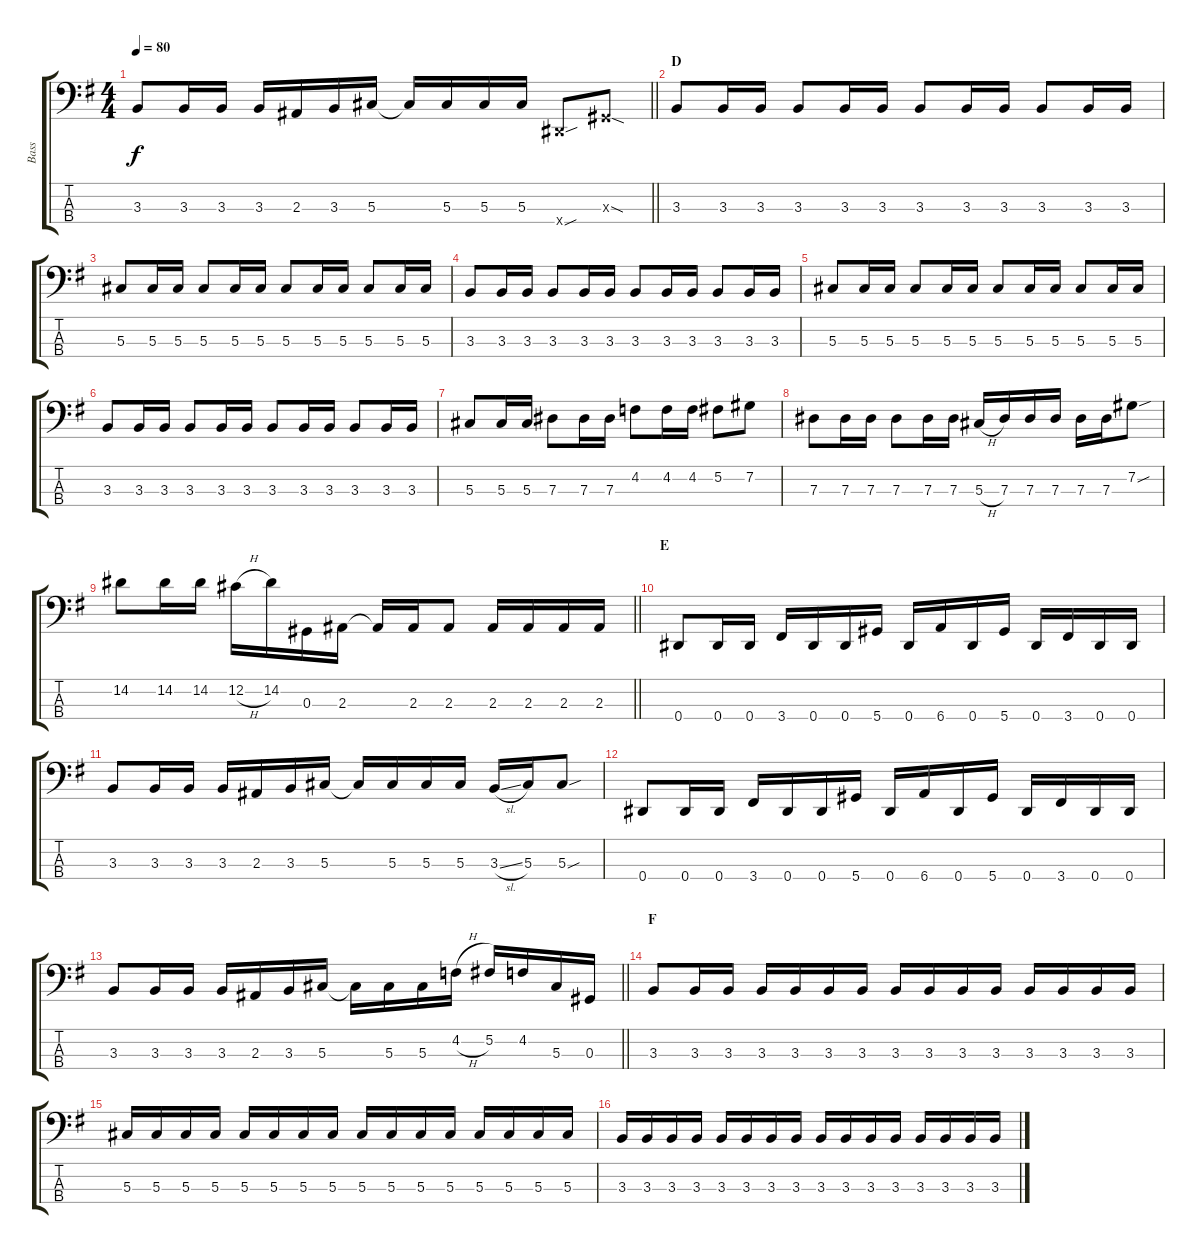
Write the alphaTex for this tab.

\track ("Bass" "Bass") {instrument electricbasspick}
\staff {score tabs}
\tuning (Gb2 Db2 Ab1 Eb1) {hide}
\ts (4 4)
\tempo 80
\clef f4
\barLineRight lightlight
\ks g
3.3.8{dy f} 3.3.16 3.3.16 3.3.16 2.3.16 3.3.16 5.3.16 5.3{t}.16 5.3.16 5.3.16 5.3.16 0.4{sou x}.8 0.3{sod x}.8 |
\section ("" "D")
3.3.8 3.3.16 3.3.16 3.3.8 3.3.16 3.3.16 3.3.8 3.3.16 3.3.16 3.3.8 3.3.16 3.3.16 |
5.3.8 5.3.16 5.3.16 5.3.8 5.3.16 5.3.16 5.3.8 5.3.16 5.3.16 5.3.8 5.3.16 5.3.16 |
3.3.8 3.3.16 3.3.16 3.3.8 3.3.16 3.3.16 3.3.8 3.3.16 3.3.16 3.3.8 3.3.16 3.3.16 |
5.3.8 5.3.16 5.3.16 5.3.8 5.3.16 5.3.16 5.3.8 5.3.16 5.3.16 5.3.8 5.3.16 5.3.16 |
3.3.8 3.3.16 3.3.16 3.3.8 3.3.16 3.3.16 3.3.8 3.3.16 3.3.16 3.3.8 3.3.16 3.3.16 |
5.3.8 5.3.16 5.3.16 7.3.8 7.3.16 7.3.16 4.2.8 4.2.16 4.2.16 5.2.8 7.2.8 |
7.3.8 7.3.16 7.3.16 7.3.8 7.3.16 7.3.16 5.3{h}.16 7.3.16 7.3.16 7.3.16 7.3.16 7.3.16 7.2{sou}.8 |
\barLineRight lightlight
14.2.8 14.2.16 14.2.16 12.2{h}.16 14.2.16 0.3.16 2.3.16 2.3{t}.16 2.3.16 2.3.8 2.3.16 2.3.16 2.3.16 2.3.16 |
\section ("" "E")
0.4.8 0.4.16 0.4.16 3.4.16 0.4.16 0.4.16 5.4.16 0.4.16 6.4.16 0.4.16 5.4.16 0.4.16 3.4.16 0.4.16 0.4.16 |
3.3.8 3.3.16 3.3.16 3.3.16 2.3.16 3.3.16 5.3.16 5.3{t}.16 5.3.16 5.3.16 5.3.16 3.3{sl}.16 5.3.16 5.3{sou}.8 |
0.4.8 0.4.16 0.4.16 3.4.16 0.4.16 0.4.16 5.4.16 0.4.16 6.4.16 0.4.16 5.4.16 0.4.16 3.4.16 0.4.16 0.4.16 |
\barLineRight lightlight
3.3.8 3.3.16 3.3.16 3.3.16 2.3.16 3.3.16 5.3.16 5.3{t}.16 5.3.16 5.3.16 4.2{h}.16 5.2.16 4.2.16 5.3.16 0.3.16 |
\section ("" "F")
3.3.8 3.3.16 3.3.16 3.3.16 3.3.16 3.3.16 3.3.16 3.3.16 3.3.16 3.3.16 3.3.16 3.3.16 3.3.16 3.3.16 3.3.16 |
5.3.16 5.3.16 5.3.16 5.3.16 5.3.16 5.3.16 5.3.16 5.3.16 5.3.16 5.3.16 5.3.16 5.3.16 5.3.16 5.3.16 5.3.16 5.3.16 |
3.3.16 3.3.16 3.3.16 3.3.16 3.3.16 3.3.16 3.3.16 3.3.16 3.3.16 3.3.16 3.3.16 3.3.16 3.3.16 3.3.16 3.3.16 3.3.16
